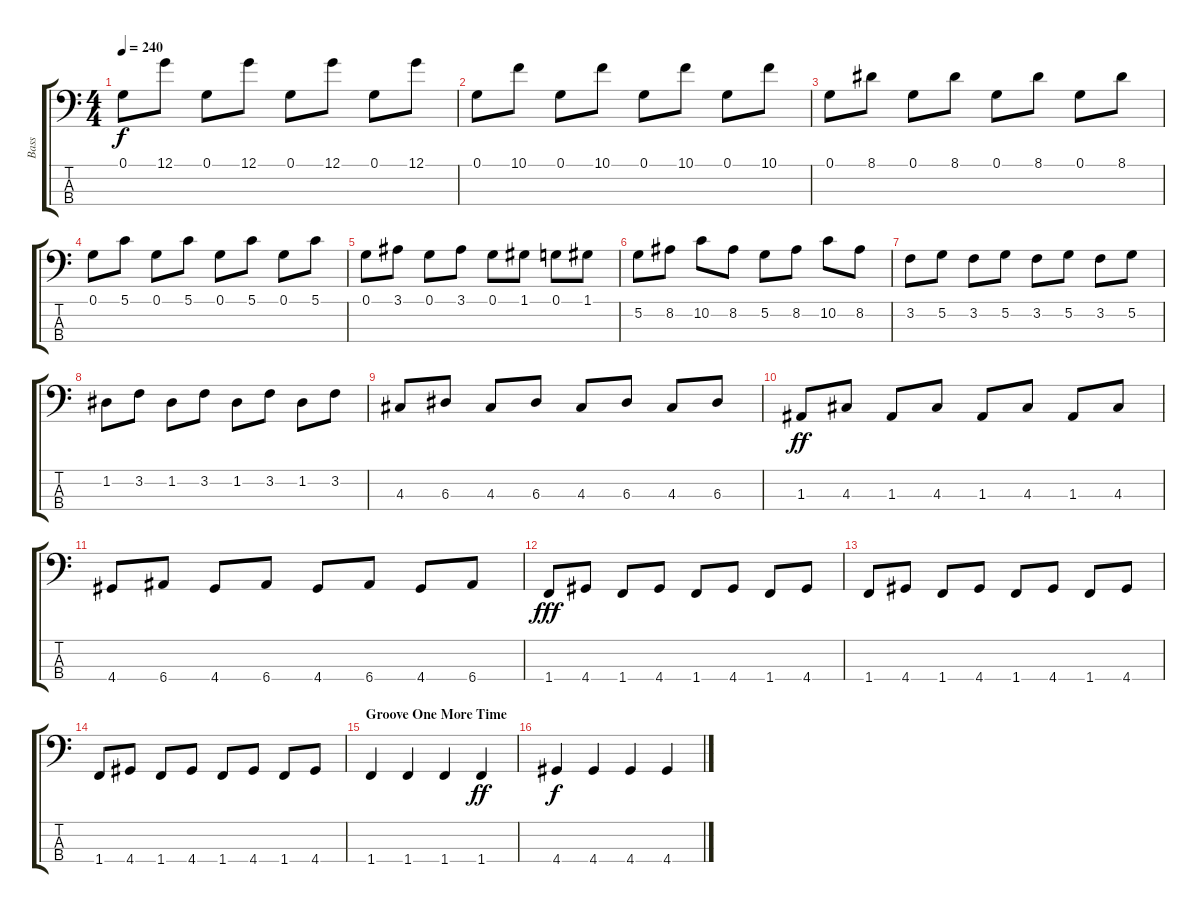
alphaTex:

\track ("Bass" "Bass") {instrument fretlessbass}
\staff {score tabs}
\tuning (G2 D2 A1 E1) {hide}
\ts (4 4)
\tempo 240
\clef f4
\ks c
0.1.8{dy f} 12.1.8 0.1.8 12.1.8 0.1.8 12.1.8 0.1.8 12.1.8 |
0.1.8 10.1.8 0.1.8 10.1.8 0.1.8 10.1.8 0.1.8 10.1.8 |
0.1.8 8.1.8 0.1.8 8.1.8 0.1.8 8.1.8 0.1.8 8.1.8 |
0.1.8 5.1.8 0.1.8 5.1.8 0.1.8 5.1.8 0.1.8 5.1.8 |
0.1.8 3.1.8 0.1.8 3.1.8 0.1.8 1.1.8 0.1.8 1.1.8 |
5.2.8 8.2.8 10.2.8 8.2.8 5.2.8 8.2.8 10.2.8 8.2.8 |
3.2.8 5.2.8 3.2.8 5.2.8 3.2.8 5.2.8 3.2.8 5.2.8 |
1.2.8 3.2.8 1.2.8 3.2.8 1.2.8 3.2.8 1.2.8 3.2.8 |
4.3.8 6.3.8 4.3.8 6.3.8 4.3.8 6.3.8 4.3.8 6.3.8 |
1.3.8{dy ff} 4.3.8 1.3.8 4.3.8 1.3.8 4.3.8 1.3.8 4.3.8 |
4.4.8 6.4.8 4.4.8 6.4.8 4.4.8 6.4.8 4.4.8 6.4.8 |
1.4.8{dy fff} 4.4.8 1.4.8 4.4.8 1.4.8 4.4.8 1.4.8 4.4.8 |
1.4.8 4.4.8 1.4.8 4.4.8 1.4.8 4.4.8 1.4.8 4.4.8 |
1.4.8 4.4.8 1.4.8 4.4.8 1.4.8 4.4.8 1.4.8 4.4.8 |
\section ("" "Groove One More Time")
1.4.4 1.4.4 1.4.4 1.4.4{dy ff} |
4.4.4{dy f} 4.4.4 4.4.4 4.4.4
